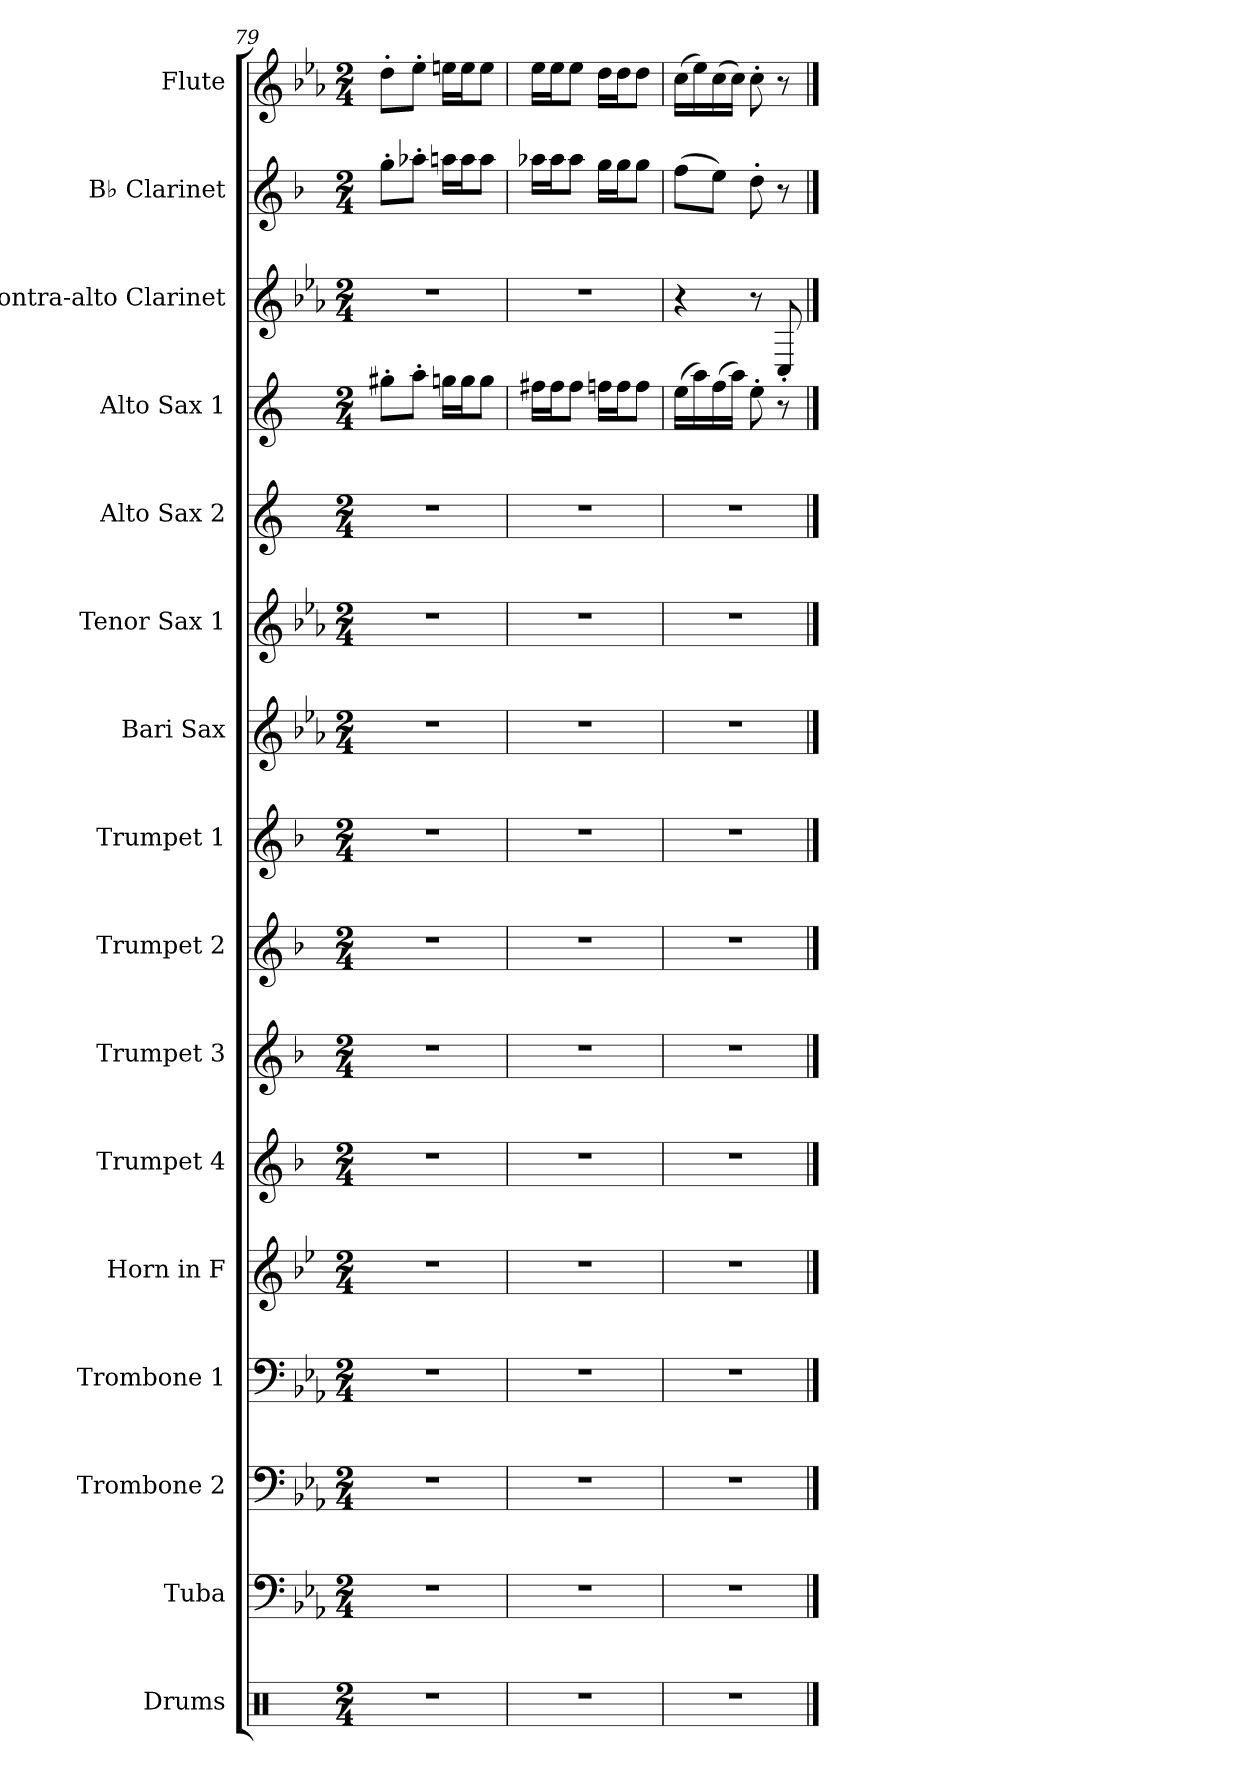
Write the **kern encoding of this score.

**kern	**kern	**kern	**kern	**kern	**kern	**kern	**kern	**kern	**kern	**kern	**kern	**kern	**kern	**kern	**kern
*part16	*part15	*part14	*part13	*part12	*part11	*part10	*part9	*part8	*part7	*part6	*part5	*part4	*part3	*part2	*part1
*staff16	*staff15	*staff14	*staff13	*staff12	*staff11	*staff10	*staff9	*staff8	*staff7	*staff6	*staff5	*staff4	*staff3	*staff2	*staff1
*I"Drums	*I"Tuba	*I"Trombone 2	*I"Trombone 1	*I"Horn in F	*I"Trumpet 4	*I"Trumpet 3	*I"Trumpet 2	*I"Trumpet 1	*I"Bari Sax	*I"Tenor Sax 1	*I"Alto Sax 2	*I"Alto Sax 1	*I"Contra-alto Clarinet	*I"B♭ Clarinet	*I"Flute
*I'Drums	*I'Tba.	*I'Tbn. 2	*I'Tbn. 1	*	*I'Tpt. 4	*I'Tpt. 3	*I'Tpt. 2	*I'Tpt. 1	*I'Bari	*I'Tenor 1	*I'Alto 2	*I'Alto 1	*I'C-a. Cl.	*I'B♭ Cl.	*I'Fl.
*clefX	*clefF4	*clefF4	*clefF4	*clefG2	*clefG2	*clefG2	*clefG2	*clefG2	*clefG2	*clefG2	*clefG2	*clefG2	*clefG2	*clefG2	*clefG2
*	*	*	*	*ITrd4c7	*ITrd1c2	*ITrd1c2	*ITrd1c2	*ITrd1c2	*ITrd12c21	*ITrd8c14	*ITrd5c9	*ITrd5c9	*ITrd12c21	*ITrd1c2	*
*k[]	*k[b-e-a-]	*k[b-e-a-]	*k[b-e-a-]	*k[b-e-a-]	*k[b-e-a-]	*k[b-e-a-]	*k[b-e-a-]	*k[b-e-a-]	*k[b-e-a-]	*k[b-e-a-]	*k[b-e-a-]	*k[b-e-a-]	*k[b-e-a-]	*k[b-e-a-]	*k[b-e-a-]
*M2/4	*M2/4	*M2/4	*M2/4	*M2/4	*M2/4	*M2/4	*M2/4	*M2/4	*M2/4	*M2/4	*M2/4	*M2/4	*M2/4	*M2/4	*M2/4
=79	=79	=79	=79	=79	=79	=79	=79	=79	=79	=79	=79	=79	=79	=79	=79
2r	2r	2r	2r	2r	2r	2r	2r	2r	2r	2r	2r	8bn'\L	2r	8ff'\L	8dd'\L
.	.	.	.	.	.	.	.	.	.	.	.	8cc'\J	.	8gg-X'\J	8ee-'\J
.	.	.	.	.	.	.	.	.	.	.	.	16b-X\LL	.	16ggn\LL	16een\LL
.	.	.	.	.	.	.	.	.	.	.	.	16b-\J	.	16gg\J	16ee\J
.	.	.	.	.	.	.	.	.	.	.	.	8b-\J	.	8gg\J	8ee\J
=80	=80	=80	=80	=80	=80	=80	=80	=80	=80	=80	=80	=80	=80	=80	=80
2r	2r	2r	2r	2r	2r	2r	2r	2r	2r	2r	2r	16an\LL	2r	16gg-X\LL	16ee-\LL
.	.	.	.	.	.	.	.	.	.	.	.	16a\J	.	16gg-\J	16ee-\J
.	.	.	.	.	.	.	.	.	.	.	.	8a\J	.	8gg-\J	8ee-\J
.	.	.	.	.	.	.	.	.	.	.	.	16a-X\LL	.	16ff\LL	16dd\LL
.	.	.	.	.	.	.	.	.	.	.	.	16a-\J	.	16ff\J	16dd\J
.	.	.	.	.	.	.	.	.	.	.	.	8a-\J	.	8ff\J	8dd\J
=81	=81	=81	=81	=81	=81	=81	=81	=81	=81	=81	=81	=81	=81	=81	=81
2r	2r	2r	2r	2r	2r	2r	2r	2r	2r	2r	2r	(>16g\LL	4r	(>8ee-\L	(>16cc\LL
.	.	.	.	.	.	.	.	.	.	.	.	16cc\)	.	.	16ee-\)
.	.	.	.	.	.	.	.	.	.	.	.	(>16a-\	.	8dd\J)	(>16cc\
.	.	.	.	.	.	.	.	.	.	.	.	16cc\JJ)	.	.	16cc\JJ)
.	.	.	.	.	.	.	.	.	.	.	.	8g'\	8r	8cc'\	8cc'\
.	.	.	.	.	.	.	.	.	.	.	.	8r	8CC'/	8r	8r
==	==	==	==	==	==	==	==	==	==	==	==	==	==	==	==
*-	*-	*-	*-	*-	*-	*-	*-	*-	*-	*-	*-	*-	*-	*-	*-
